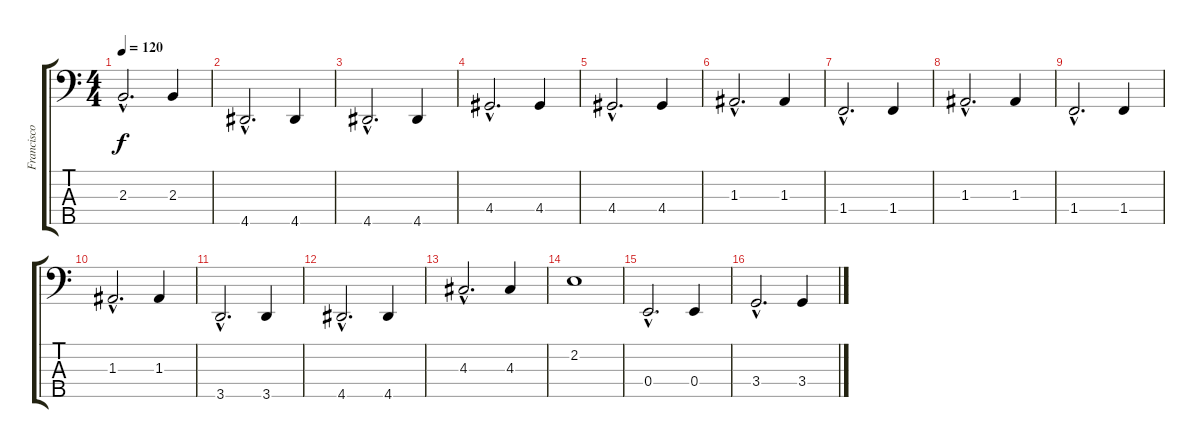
\track ("Francisco Fidalgo (Bajo)" "Francisco ") {instrument electricbassfinger}
\staff {score tabs}
\tuning (G2 D2 A1 E1 B0) {hide}
\ts (4 4)
\tempo 120
\clef f4
\ks c
2.3{hac}.2{d dy f} 2.3.4 |
4.5{hac}.2{d} 4.5.4 |
4.5{hac}.2{d} 4.5.4 |
4.4{hac}.2{d} 4.4.4 |
4.4{hac}.2{d} 4.4.4 |
1.3{hac}.2{d} 1.3.4 |
1.4{hac}.2{d} 1.4.4 |
1.3{hac}.2{d} 1.3.4 |
1.4{hac}.2{d} 1.4.4 |
1.3{hac}.2{d} 1.3.4 |
3.5{hac}.2{d} 3.5.4 |
4.5{hac}.2{d} 4.5.4 |
4.3{hac}.2{d} 4.3.4 |
2.2.1 |
0.4{hac}.2{d} 0.4.4 |
3.4{hac}.2{d} 3.4.4
